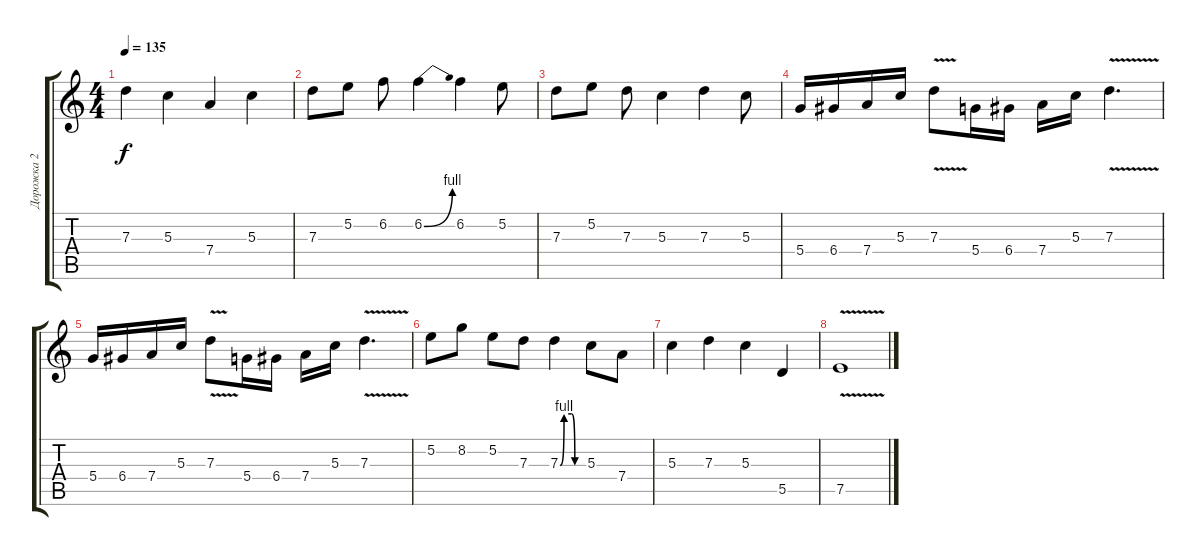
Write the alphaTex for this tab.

\track ("Дорожка 2" "Дорожка 2") {instrument distortionguitar}
\staff {score tabs}
\tuning (E4 B3 G3 D3 A2 E2) {hide}
\ts (4 4)
\tempo 135
\clef g2
\ks c
7.3.4{dy f} 5.3.4 7.4.4 5.3.4 |
7.3.8 5.2.8 6.2.8 6.2{be (bend 0 0 60 4)}.4 6.2.4 5.2.8 |
7.3.8 5.2.8 7.3.8 5.3.4 7.3.4 5.3.8 |
5.4.16 6.4.16 7.4.16 5.3.16 7.3{v}.8 5.4.16 6.4.16 7.4.16 5.3.16 7.3{v}.4{d} |
5.4.16 6.4.16 7.4.16 5.3.16 7.3{v}.8 5.4.16 6.4.16 7.4.16 5.3.16 7.3{v}.4{d} |
5.2.8 8.2.8 5.2.8 7.3.8 7.3{be (custom 0 0 10 4 30 4 38 0 60 0)}.4 5.3.8 7.4.8 |
5.3.4 7.3.4 5.3.4 5.5.4 |
7.5{v}.1
